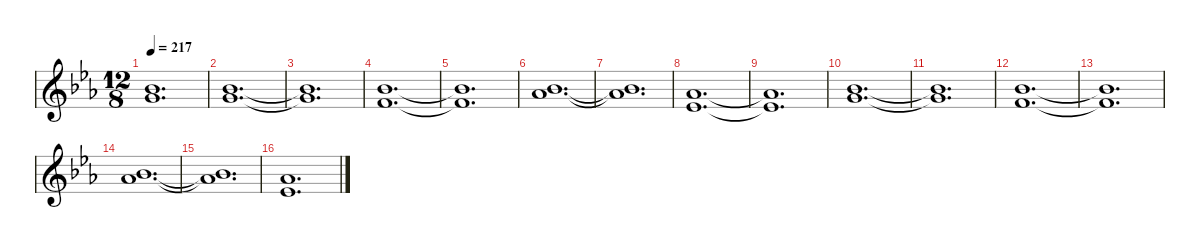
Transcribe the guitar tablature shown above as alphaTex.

\defaultSystemsLayout 4
\hideDynamics
\bracketExtendMode nobrackets
\singleTrackTrackNamePolicy hidden
\multiTrackTrackNamePolicy hidden
\firstSystemTrackNameMode fullname
\firstSystemTrackNameOrientation horizontal
\otherSystemsTrackNameOrientation horizontal
\track ("Synth" "pad.synth.") {instrument pad1newage}
\staff {score}
\tuning (E4 B3 G3 D3 A2 E2 B1)
\ts (12 8)
\tempo 217
\clef g2
\ks eb
(6.1{t acc b} 8.2{t acc forcenatural}).1{d dy f beam Up} |
(6.1{acc b} 8.2{acc forcenatural}).1{d beam Up} |
(6.1{t acc b} 8.2{t acc forcenatural}).1{d beam Up} |
(6.1{acc b} 10.3{acc forcenatural}).1{d beam Up} |
(6.1{t acc b} 10.3{t acc forcenatural}).1{d beam Up} |
(6.1{acc b} 9.2{acc b}).1{d beam Up} |
(6.1{t acc b} 9.2{t acc b}).1{d beam Up} |
(4.1{acc b} 8.3{acc b}).1{d beam Up} |
(4.1{t acc b} 8.3{t acc b}).1{d beam Up} |
(6.1{acc b} 8.2{acc forcenatural}).1{d beam Up} |
(6.1{t acc b} 8.2{t acc forcenatural}).1{d beam Up} |
(6.1{acc b} 10.3{acc forcenatural}).1{d beam Up} |
(6.1{t acc b} 10.3{t acc forcenatural}).1{d beam Up} |
(6.1{acc b} 9.2{acc b}).1{d beam Up} |
(6.1{t acc b} 9.2{t acc b}).1{d beam Up} |
(4.1{acc b} 8.3{acc b}).1{d beam Up}
